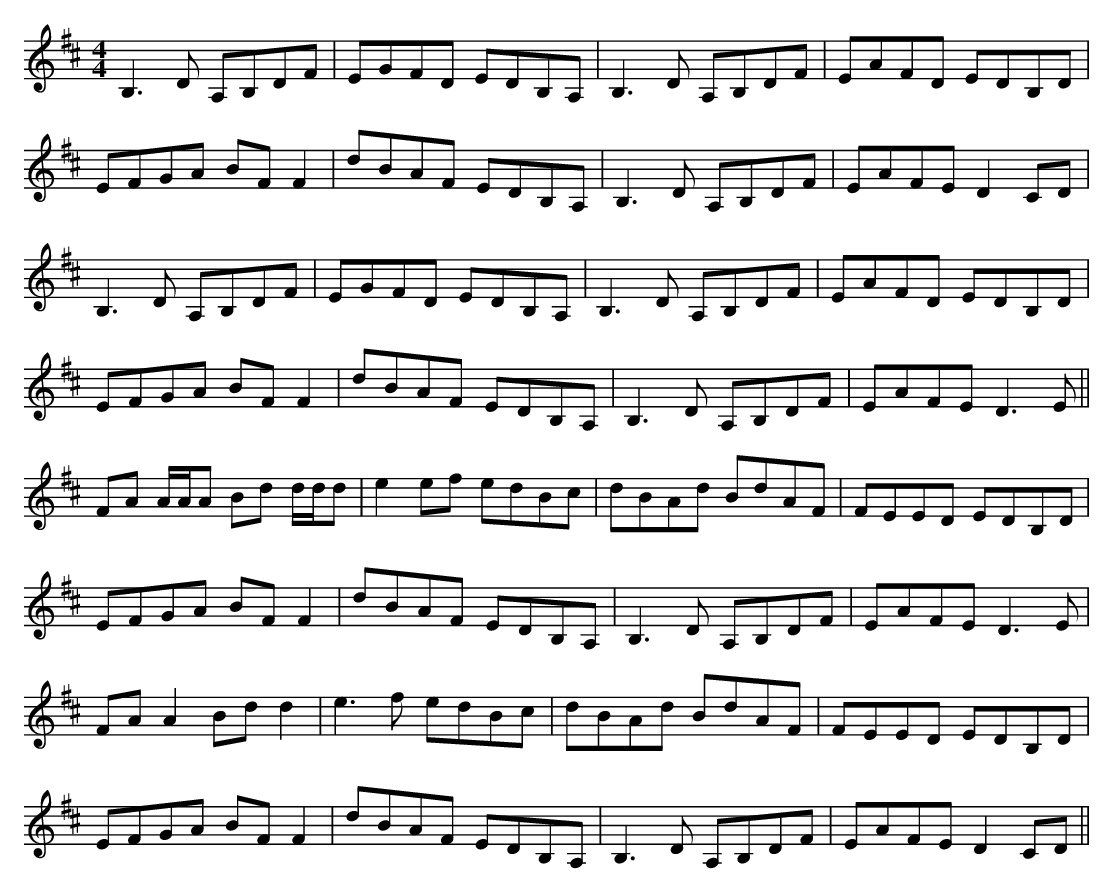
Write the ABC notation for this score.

X:1
M:4/4
K:D
B,3 D A,B,DF|EGFD EDB,A,|B,3 D A,B,DF|EAFD EDB,D|
EFGA BF F2|dBAF EDB,A,|B,3 D A,B,DF|EAFE D2 CD|
B,3 D A,B,DF|EGFD EDB,A,|B,3 D A,B,DF|EAFD EDB,D|
EFGA BF F2|dBAF EDB,A,|B,3 D A,B,DF|EAFE D3 E||
FA A/A/A Bd d/d/d|e2 ef edBc|dBAd BdAF|FEED EDB,D|
EFGA BFF2|dBAF EDB,A,|B,3 D A,B,DF|EAFE D3 E|
FA A2 Bdd2|e3f edBc|dBAd BdAF|FEED EDB,D|
EFGA BFF2|dBAF EDB,A,|B,3 D A,B,DF|EAFE D2 CD||
